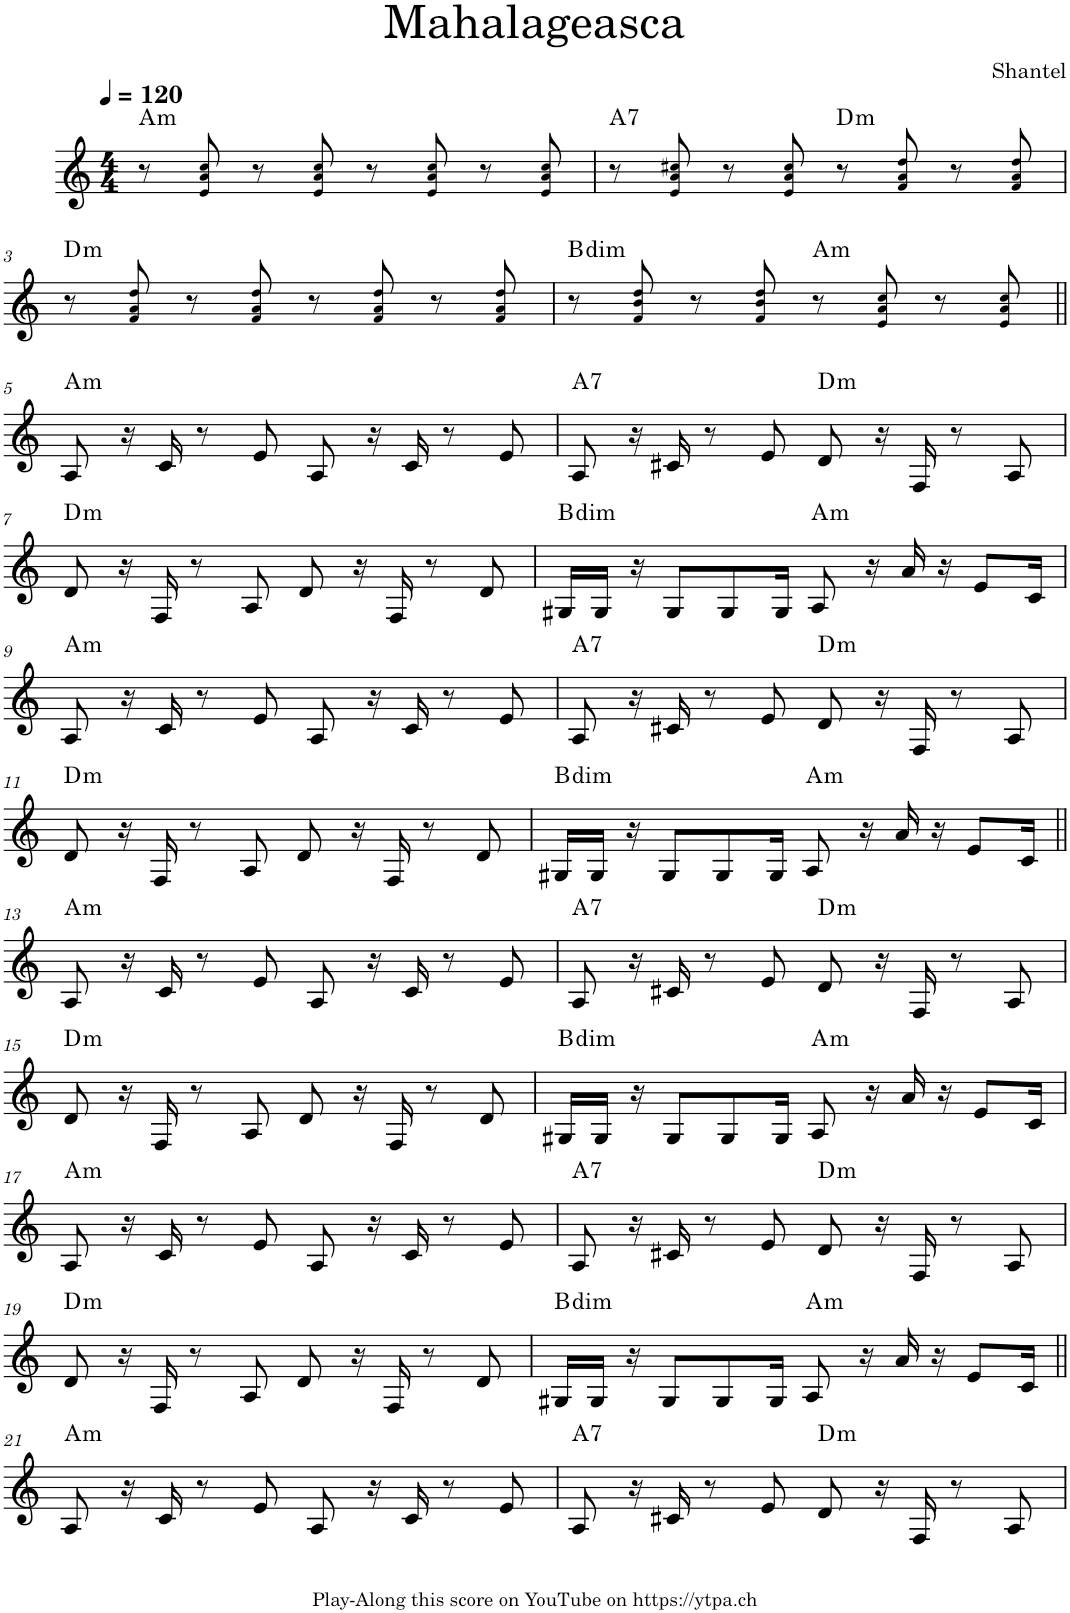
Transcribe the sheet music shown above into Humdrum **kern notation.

**kern	**harte
*part1	*part1
*staff1	*
*I"Piano	*
*I'Pno.	*
*clefG2	*
*k[]	*
*M4/4	*
*MM120	*
=1	=1
!	!LO:H:kt=m
8r	A:min
8e!/ 8a!/ 8cc!/	.
8r	.
8e!/ 8a!/ 8cc!/	.
8r	.
8e!/ 8a!/ 8cc!/	.
8r	.
8e!/ 8a!/ 8cc!/	.
=2	=2
!	!LO:H:kt=7
8r	A:7
8e!/ 8a!/ 8cc#X!/	.
8r	.
8e!/ 8a!/ 8cc#!/	.
!	!LO:H:kt=m
8r	D:min
8f!/ 8a!/ 8dd!/	.
8r	.
8f!/ 8a!/ 8dd!/	.
!!LO:LB:g=z
=3	=3
!	!LO:H:kt=m
8r	D:min
8f!/ 8a!/ 8dd!/	.
8r	.
8f!/ 8a!/ 8dd!/	.
8r	.
8f!/ 8a!/ 8dd!/	.
8r	.
8f!/ 8a!/ 8dd!/	.
=4	=4
!	!LO:H:kt=dim
8r	B:dim
8f!/ 8b!/ 8dd!/	.
8r	.
8f!/ 8b!/ 8dd!/	.
!	!LO:H:kt=m
8r	A:min
8e!/ 8a!/ 8cc!/	.
8r	.
8e!/ 8a!/ 8cc!/	.
!!LO:LB:g=z
=5||	=5||
!	!LO:H:kt=m
8A/	A:min
16r	.
16c/	.
8r	.
8e/	.
8A/	.
16r	.
16c/	.
8r	.
8e/	.
=6	=6
!	!LO:H:kt=7
8A/	A:7
16r	.
16c#X/	.
8r	.
8e/	.
!	!LO:H:kt=m
8d/	D:min
16r	.
16F/	.
8r	.
8A/	.
!!LO:LB:g=z
=7	=7
!	!LO:H:kt=m
8d/	D:min
16r	.
16F/	.
8r	.
8A/	.
8d/	.
16r	.
16F/	.
8r	.
8d/	.
=8	=8
!	!LO:H:kt=dim
16G#X/LL	B:dim
16G#/JJ	.
16r	.
8G#/L	.
8G#/	.
16G#/Jk	.
!	!LO:H:kt=m
8A/	A:min
16r	.
16a/	.
16r	.
8e/L	.
16c/Jk	.
!!LO:LB:g=z
=9	=9
!	!LO:H:kt=m
8A/	A:min
16r	.
16c/	.
8r	.
8e/	.
8A/	.
16r	.
16c/	.
8r	.
8e/	.
=10	=10
!	!LO:H:kt=7
8A/	A:7
16r	.
16c#X/	.
8r	.
8e/	.
!	!LO:H:kt=m
8d/	D:min
16r	.
16F/	.
8r	.
8A/	.
!!LO:LB:g=z
=11	=11
!	!LO:H:kt=m
8d/	D:min
16r	.
16F/	.
8r	.
8A/	.
8d/	.
16r	.
16F/	.
8r	.
8d/	.
=12	=12
!	!LO:H:kt=dim
16G#X/LL	B:dim
16G#/JJ	.
16r	.
8G#/L	.
8G#/	.
16G#/Jk	.
!	!LO:H:kt=m
8A/	A:min
16r	.
16a/	.
16r	.
8e/L	.
16c/Jk	.
!!LO:LB:g=z
=13||	=13||
!	!LO:H:kt=m
8A/	A:min
16r	.
16c/	.
8r	.
8e/	.
8A/	.
16r	.
16c/	.
8r	.
8e/	.
=14	=14
!	!LO:H:kt=7
8A/	A:7
16r	.
16c#X/	.
8r	.
8e/	.
!	!LO:H:kt=m
8d/	D:min
16r	.
16F/	.
8r	.
8A/	.
!!LO:LB:g=z
=15	=15
!	!LO:H:kt=m
8d/	D:min
16r	.
16F/	.
8r	.
8A/	.
8d/	.
16r	.
16F/	.
8r	.
8d/	.
=16	=16
!	!LO:H:kt=dim
16G#X/LL	B:dim
16G#/JJ	.
16r	.
8G#/L	.
8G#/	.
16G#/Jk	.
!	!LO:H:kt=m
8A/	A:min
16r	.
16a/	.
16r	.
8e/L	.
16c/Jk	.
!!LO:LB:g=z
=17	=17
!	!LO:H:kt=m
8A/	A:min
16r	.
16c/	.
8r	.
8e/	.
8A/	.
16r	.
16c/	.
8r	.
8e/	.
=18	=18
!	!LO:H:kt=7
8A/	A:7
16r	.
16c#X/	.
8r	.
8e/	.
!	!LO:H:kt=m
8d/	D:min
16r	.
16F/	.
8r	.
8A/	.
!!LO:LB:g=z
=19	=19
!	!LO:H:kt=m
8d/	D:min
16r	.
16F/	.
8r	.
8A/	.
8d/	.
16r	.
16F/	.
8r	.
8d/	.
=20	=20
!	!LO:H:kt=dim
16G#X/LL	B:dim
16G#/JJ	.
16r	.
8G#/L	.
8G#/	.
16G#/Jk	.
!	!LO:H:kt=m
8A/	A:min
16r	.
16a/	.
16r	.
8e/L	.
16c/Jk	.
!!LO:LB:g=z
=21||	=21||
!	!LO:H:kt=m
8A/	A:min
16r	.
16c/	.
8r	.
8e/	.
8A/	.
16r	.
16c/	.
8r	.
8e/	.
=22	=22
!	!LO:H:kt=7
8A/	A:7
16r	.
16c#X/	.
8r	.
8e/	.
!	!LO:H:kt=m
8d/	D:min
16r	.
16F/	.
8r	.
8A/	.
=	=
*-	*-
